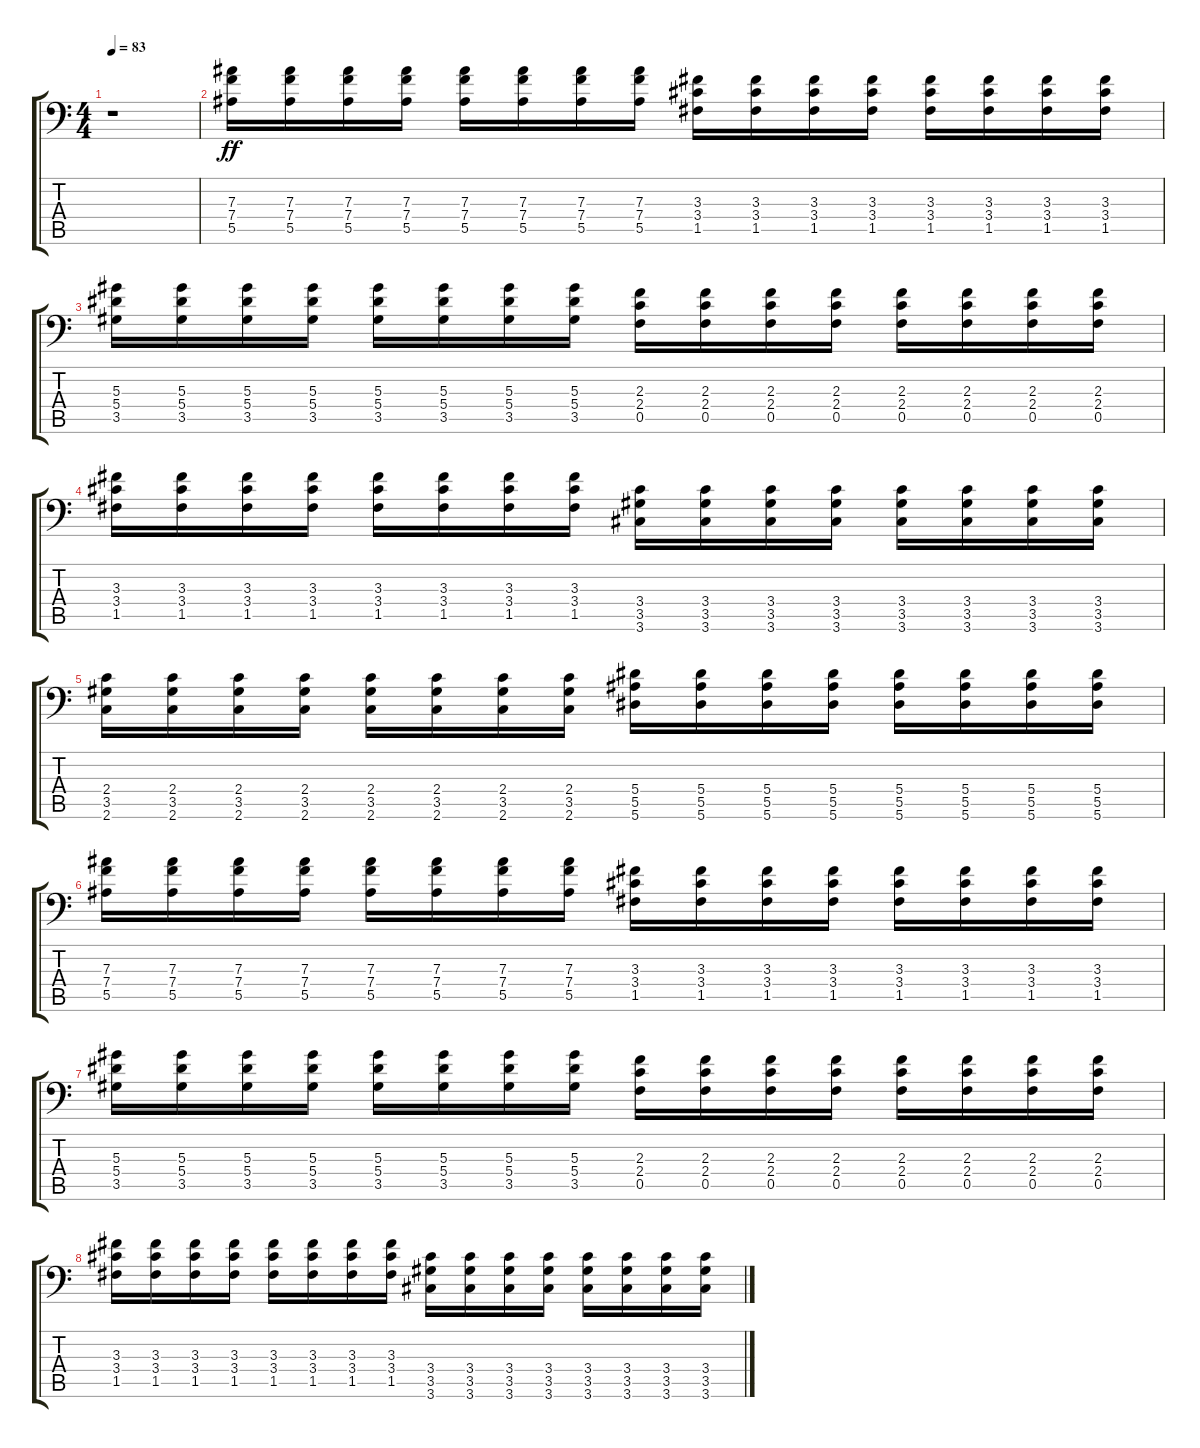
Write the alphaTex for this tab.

\track "" {instrument distortionguitar}
\staff {score tabs}
\tuning (C4 G3 Eb3 Bb2 F2 Bb1) {hide}
\ts (4 4)
\tempo 83
\clef f4
\ks c
r.1{dy ff} |
(7.3 7.4 5.5).16 (7.3 7.4 5.5).16 (7.3 7.4 5.5).16 (7.3 7.4 5.5).16 (7.3 7.4 5.5).16 (7.3 7.4 5.5).16 (7.3 7.4 5.5).16 (7.3 7.4 5.5).16 (3.3 3.4 1.5).16 (3.3 3.4 1.5).16 (3.3 3.4 1.5).16 (3.3 3.4 1.5).16 (3.3 3.4 1.5).16 (3.3 3.4 1.5).16 (3.3 3.4 1.5).16 (3.3 3.4 1.5).16 |
(5.3 5.4 3.5).16 (5.3 5.4 3.5).16 (5.3 5.4 3.5).16 (5.3 5.4 3.5).16 (5.3 5.4 3.5).16 (5.3 5.4 3.5).16 (5.3 5.4 3.5).16 (5.3 5.4 3.5).16 (2.3 2.4 0.5).16 (2.3 2.4 0.5).16 (2.3 2.4 0.5).16 (2.3 2.4 0.5).16 (2.3 2.4 0.5).16 (2.3 2.4 0.5).16 (2.3 2.4 0.5).16 (2.3 2.4 0.5).16 |
(3.3 3.4 1.5).16 (3.3 3.4 1.5).16 (3.3 3.4 1.5).16 (3.3 3.4 1.5).16 (3.3 3.4 1.5).16 (3.3 3.4 1.5).16 (3.3 3.4 1.5).16 (3.3 3.4 1.5).16 (3.4 3.5 3.6).16 (3.4 3.5 3.6).16 (3.4 3.5 3.6).16 (3.4 3.5 3.6).16 (3.4 3.5 3.6).16 (3.4 3.5 3.6).16 (3.4 3.5 3.6).16 (3.4 3.5 3.6).16 |
(2.4 3.5 2.6).16 (2.4 3.5 2.6).16 (2.4 3.5 2.6).16 (2.4 3.5 2.6).16 (2.4 3.5 2.6).16 (2.4 3.5 2.6).16 (2.4 3.5 2.6).16 (2.4 3.5 2.6).16 (5.4 5.5 5.6).16 (5.4 5.5 5.6).16 (5.4 5.5 5.6).16 (5.4 5.5 5.6).16 (5.4 5.5 5.6).16 (5.4 5.5 5.6).16 (5.4 5.5 5.6).16 (5.4 5.5 5.6).16 |
(7.3 7.4 5.5).16 (7.3 7.4 5.5).16 (7.3 7.4 5.5).16 (7.3 7.4 5.5).16 (7.3 7.4 5.5).16 (7.3 7.4 5.5).16 (7.3 7.4 5.5).16 (7.3 7.4 5.5).16 (3.3 3.4 1.5).16 (3.3 3.4 1.5).16 (3.3 3.4 1.5).16 (3.3 3.4 1.5).16 (3.3 3.4 1.5).16 (3.3 3.4 1.5).16 (3.3 3.4 1.5).16 (3.3 3.4 1.5).16 |
(5.3 5.4 3.5).16 (5.3 5.4 3.5).16 (5.3 5.4 3.5).16 (5.3 5.4 3.5).16 (5.3 5.4 3.5).16 (5.3 5.4 3.5).16 (5.3 5.4 3.5).16 (5.3 5.4 3.5).16 (2.3 2.4 0.5).16 (2.3 2.4 0.5).16 (2.3 2.4 0.5).16 (2.3 2.4 0.5).16 (2.3 2.4 0.5).16 (2.3 2.4 0.5).16 (2.3 2.4 0.5).16 (2.3 2.4 0.5).16 |
(3.3 3.4 1.5).16 (3.3 3.4 1.5).16 (3.3 3.4 1.5).16 (3.3 3.4 1.5).16 (3.3 3.4 1.5).16 (3.3 3.4 1.5).16 (3.3 3.4 1.5).16 (3.3 3.4 1.5).16 (3.4 3.5 3.6).16 (3.4 3.5 3.6).16 (3.4 3.5 3.6).16 (3.4 3.5 3.6).16 (3.4 3.5 3.6).16 (3.4 3.5 3.6).16 (3.4 3.5 3.6).16 (3.4 3.5 3.6).16
